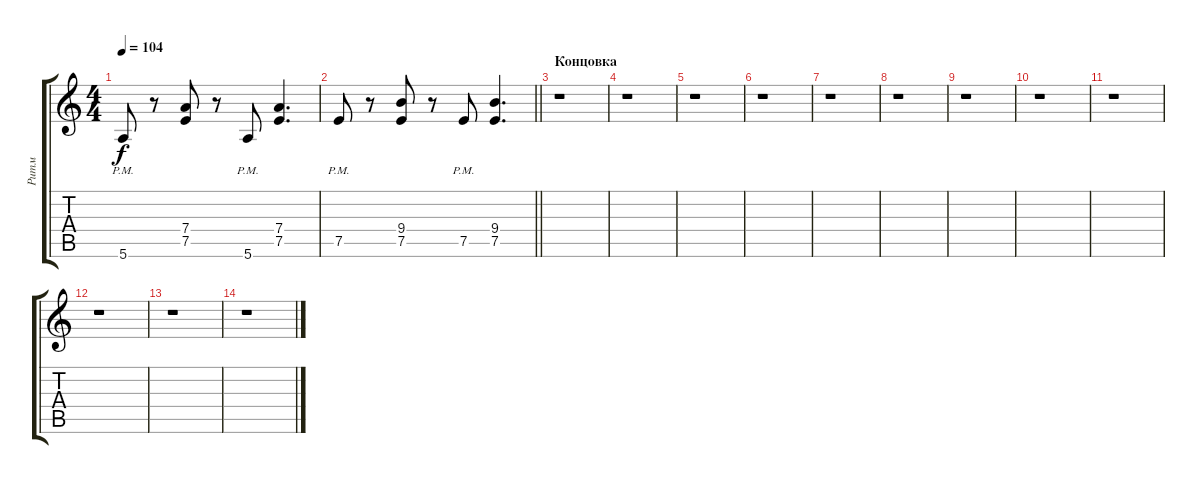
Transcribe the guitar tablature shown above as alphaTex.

\track ("Ритм" "Ритм") {instrument distortionguitar}
\staff {score tabs}
\tuning (E4 B3 G3 D3 A2 E2) {hide}
\ts (4 4)
\tempo 104
\clef g2
\ks c
5.6{pm}.8{dy f} r.8 (7.4 7.5).8 r.8 5.6{pm}.8 (7.4 7.5).4{d} |
\barLineRight lightlight
7.5{pm}.8 r.8 (9.4 7.5).8 r.8 7.5{pm}.8 (9.4 7.5).4{d} |
\section ("" "Концовка")
r.1 |
r.1 |
r.1 |
r.1 |
r.1 |
r.1 |
r.1 |
r.1 |
r.1 |
r.1 |
r.1 |
r.1
